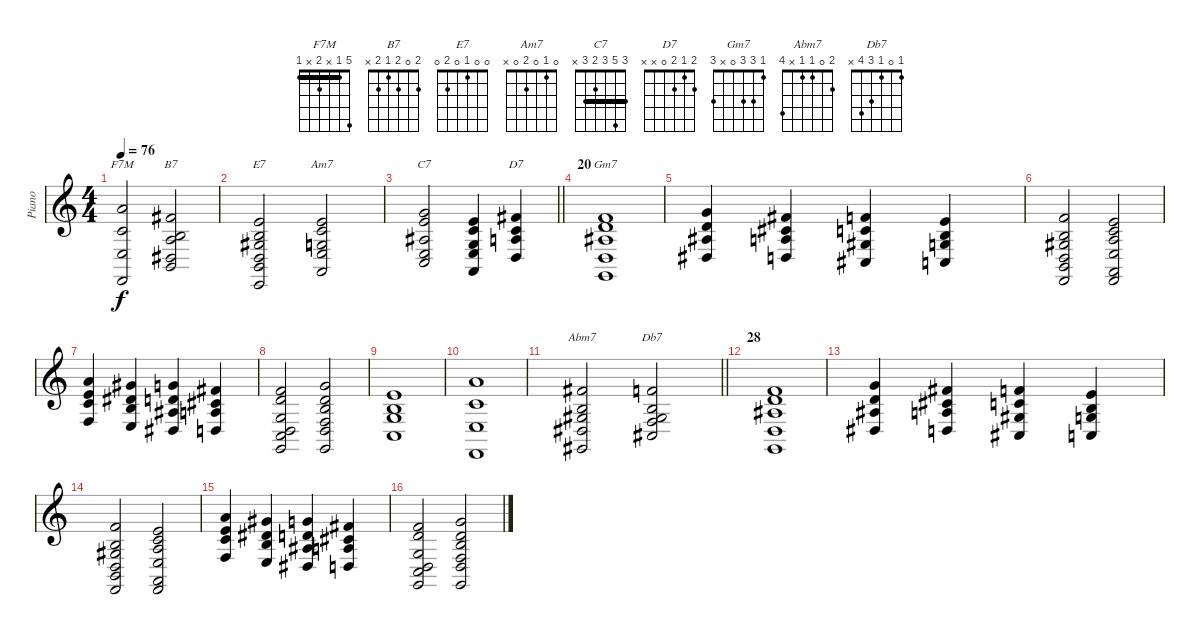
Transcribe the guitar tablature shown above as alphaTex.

\track ("Piano" "Piano") {instrument brightacousticpiano}
\staff {score}
\tuning (E4 B3 G3 D3 A2 E2) {hide}
\chord ("F7M" 5 1 x 2 x 1) {barre 1}
\chord ("B7" 2 0 2 1 2 x)
\chord ("E7" 0 0 1 0 2 0)
\chord ("Am7" 0 1 0 2 0 x)
\chord ("C7" 3 5 3 2 3 x) {barre 3}
\chord ("D7" 2 1 2 0 x x)
\chord ("Gm7" 1 3 3 0 x 3)
\chord ("Abm7" 2 0 1 1 x 4)
\chord ("Db7" 1 0 1 3 4 x)
\ts (4 4)
\tempo 76
\clef g2
\ks c
(5.1 1.2 2.4 1.6).2{bd 240 ch "F7M" dy f} (2.1 0.2 2.3 1.4 2.5).2{bd 240 ch "B7"} |
(0.1 0.2 1.3 0.4 2.5 0.6).2{bd 240 ch "E7"} (0.1 1.2 0.3 2.4 0.5).2{bd 240 ch "Am7"} |
\barLineRight lightlight
(3.1 5.2 3.3 2.4 3.5).2{bd 240 ch "C7"} (0.1 1.2 0.3 2.4 0.5).4 (2.1 1.2 2.3 0.4).4{ch "D7"} |
\section ("" "20")
(1.1 3.2 3.3 0.4 3.6).1{bd 240 ch "Gm7"} |
(8.2 7.3 8.4 6.5).4 (7.2 6.3 7.4 5.5).4 (6.2 5.3 6.4 4.5).4 (5.2 4.3 5.4 3.5).4 |
(1.1 0.2 1.3 0.4 2.5 1.6).2{bd 240} (0.1 1.2 2.3 2.4 0.5 1.6).2{bd 240} |
(10.2 9.3 10.4 8.5).4 (9.2 8.3 9.4 7.5).4 (8.2 7.3 8.4 6.5).4 (7.2 6.3 7.4 5.5).4 |
(1.1 3.2 0.3 0.4 3.5 3.6).2{bd 240} (3.1 3.2 4.3 3.4 5.5 3.6).2{bd 240} |
(5.2 4.3 5.4 3.5).1{bd 240} |
(5.1 1.2 2.4 1.6).1{bd 240} |
\barLineRight lightlight
(2.1 0.2 1.3 1.4 4.6).2{bd 240 ch "Abm7"} (1.1 0.2 1.3 3.4 4.5).2{bd 240 ch "Db7"} |
\section ("" "28")
(1.1 3.2 3.3 0.4 3.6).1{bd 240} |
(8.2 7.3 8.4 6.5).4 (7.2 6.3 7.4 5.5).4 (6.2 5.3 6.4 4.5).4 (5.2 4.3 5.4 3.5).4 |
(1.1 0.2 1.3 0.4 2.5 1.6).2{bd 240} (0.1 1.2 2.3 2.4 0.5 1.6).2{bd 240} |
(10.2 9.3 10.4 8.5).4 (9.2 8.3 9.4 7.5).4 (8.2 7.3 8.4 6.5).4 (7.2 6.3 7.4 5.5).4 |
(1.1 3.2 0.3 0.4 3.5 3.6).2{bd 240} (3.1 3.2 4.3 3.4 5.5 3.6).2{bd 240}
